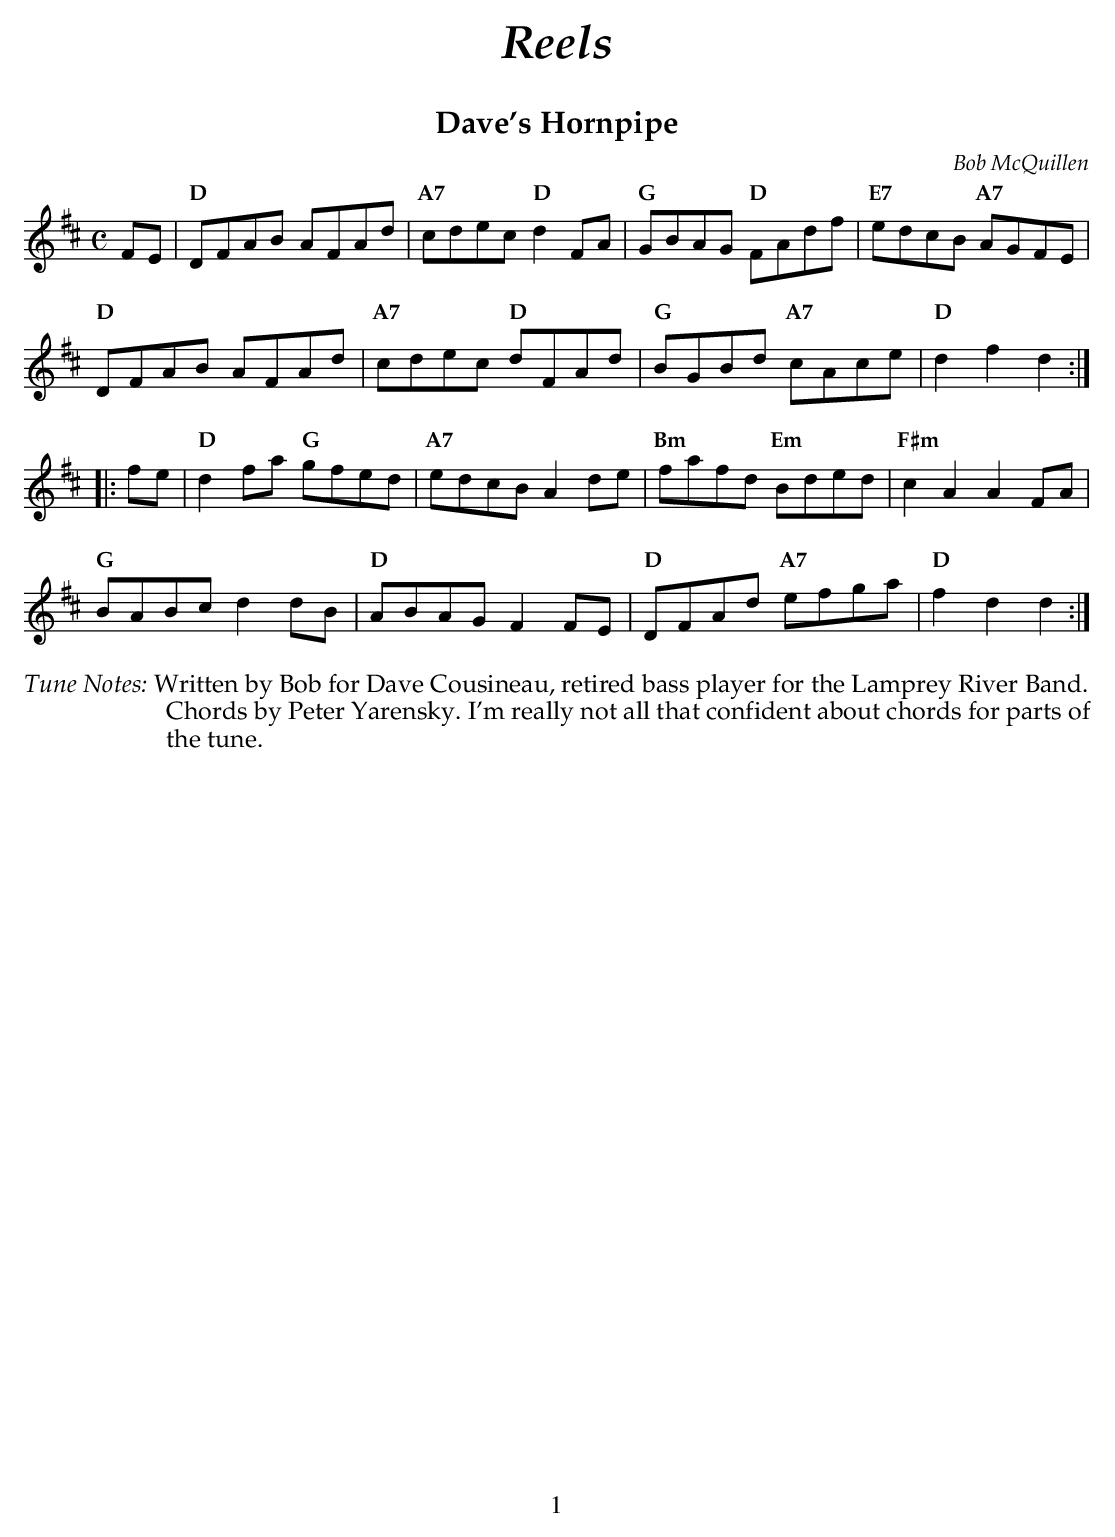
X:1
T:Dave's Hornpipe
C:Bob McQuillen
M:C
L:1/8
K:D
 FE |\
"D" DFAB      AFAd  | "A7"  cdec "D"  d2FA |\
"G" GBAG "D"  FAdf  | "E7"  edcB "A7" AGFE |
"D" DFAB      AFAd  | "A7"  cdec "D"  dFAd |\
"G" BGBd "A7" cAce  | "D"   d2 f2 d2 :|
|:fe |\
"D" d2fa "G"  gfed  | "A7"  edcB   A2de |\
"Bm" fafd "Em" Bded | "F#m" c2A2   A2FA |
"G" BABc      d2dB  | "D"   ABAG F2FE   |\
"D" DFAd "A7" efga  | "D"   f2 d2 d2   :|
